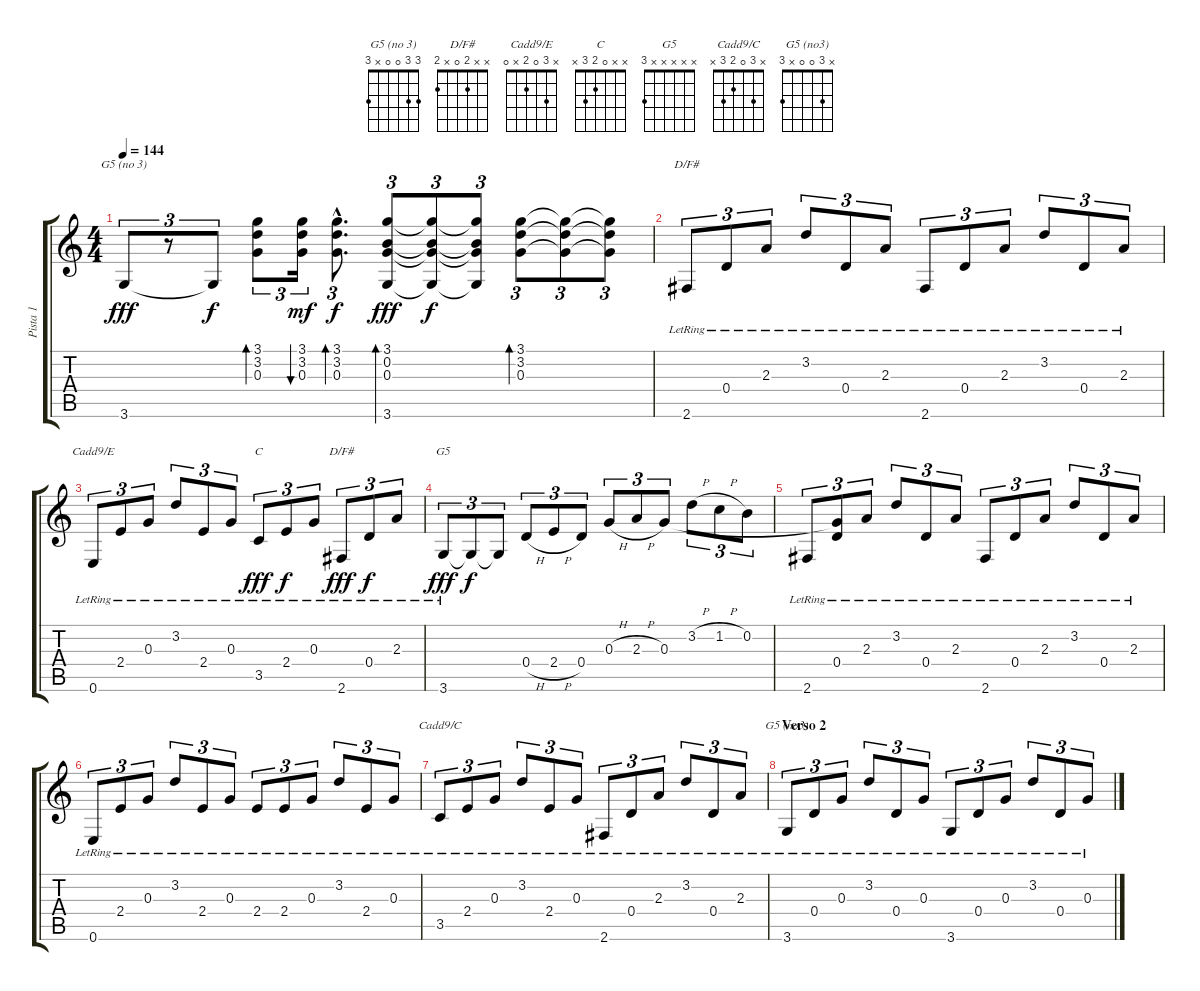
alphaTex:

\track ("Pista 1" "Pista 1") {instrument electricguitarjazz}
\staff {score tabs}
\tuning (E4 B3 G3 D3 A2 E2) {hide}
\chord ("G5 (no 3)" 3 3 0 0 x 3)
\chord ("D/F#" x 3 2 0 x 2)
\chord ("Cadd9/E" x 3 0 2 x 0)
\chord ("C" x x 0 2 3 x)
\chord ("D/F#" x x 2 0 x 2)
\chord ("G5" x x x x x 3)
\chord ("Cadd9/C" x 3 0 2 3 x)
\chord ("G5 (no3)" x 3 0 0 x 3)
\ts (4 4)
\tempo 144
\clef g2
\ks c
3.6.8{tu (3 2) ch "G5 (no 3)" dy fff} r.8{tu (3 2)} 3.6{t}.8{tu (3 2) dy f} (3.1 3.2 0.3).8{tu (3 2) bd 120} (3.1 3.2 0.3).16{tu (3 2) bu 120 dy mf} (3.1{hac} 3.2{hac} 0.3{hac}).8{d tu (3 2) bd 120 dy f} (3.1 0.2 0.3 3.6).8{tu (3 2) bd 60 dy fff} (3.1{t} 0.2{t} 0.3{t} 3.6{t}).8{tu (3 2) dy f} (3.1{t} 0.2{t} 0.3{t} 3.6{t}).8{tu (3 2)} (3.1 3.2 0.3).8{tu (3 2) bd 120} (3.1{t} 3.2{t} 0.3{t}).8{tu (3 2)} (3.1{t} 3.2{t} 0.3{t}).8{tu (3 2)} |
2.6{lr}.8{tu (3 2) ch "D/F#"} 0.4{lr}.8{tu (3 2)} 2.3{lr}.8{tu (3 2)} 3.2{lr}.8{tu (3 2)} 0.4{lr}.8{tu (3 2)} 2.3{lr}.8{tu (3 2)} 2.6{lr}.8{tu (3 2)} 0.4{lr}.8{tu (3 2)} 2.3{lr}.8{tu (3 2)} 3.2{lr}.8{tu (3 2)} 0.4{lr}.8{tu (3 2)} 2.3{lr}.8{tu (3 2)} |
0.6{lr}.8{tu (3 2) ch "Cadd9/E"} 2.4{lr}.8{tu (3 2)} 0.3{lr}.8{tu (3 2)} 3.2{lr}.8{tu (3 2)} 2.4{lr}.8{tu (3 2)} 0.3{lr}.8{tu (3 2)} 3.5{lr}.8{tu (3 2) ch "C" dy fff} 2.4{lr}.8{tu (3 2) dy f} 0.3{lr}.8{tu (3 2)} 2.6{lr}.8{tu (3 2) ch "D/F#" dy fff} 0.4{lr}.8{tu (3 2) dy f} 2.3{lr}.8{tu (3 2)} |
3.6{lr}.8{tu (3 2) ch "G5" dy fff} 3.6{t}.8{tu (3 2) dy f} 3.6{t}.8{tu (3 2)} 0.4{h}.8{tu (3 2)} 2.4{h}.8{tu (3 2)} 0.4.8{tu (3 2)} 0.3{h}.8{tu (3 2)} 2.3{h}.8{tu (3 2)} 0.3.8{tu (3 2)} 3.2{h}.8{tu (3 2)} 1.2{h}.8{tu (3 2)} 0.2.8{tu (3 2)} |
2.6{lr}.8{tu (3 2)} (0.3{t} 0.4{lr}).8{tu (3 2)} 2.3{lr}.8{tu (3 2)} 3.2{lr}.8{tu (3 2)} 0.4{lr}.8{tu (3 2)} 2.3{lr}.8{tu (3 2)} 2.6{lr}.8{tu (3 2)} 0.4{lr}.8{tu (3 2)} 2.3{lr}.8{tu (3 2)} 3.2{lr}.8{tu (3 2)} 0.4{lr}.8{tu (3 2)} 2.3{lr}.8{tu (3 2)} |
0.6{lr}.8{tu (3 2)} 2.4{lr}.8{tu (3 2)} 0.3{lr}.8{tu (3 2)} 3.2{lr}.8{tu (3 2)} 2.4{lr}.8{tu (3 2)} 0.3{lr}.8{tu (3 2)} 2.4{lr}.8{tu (3 2)} 2.4{lr}.8{tu (3 2)} 0.3{lr}.8{tu (3 2)} 3.2{lr}.8{tu (3 2)} 2.4{lr}.8{tu (3 2)} 0.3{lr}.8{tu (3 2)} |
3.5{lr}.8{tu (3 2) ch "Cadd9/C"} 2.4{lr}.8{tu (3 2)} 0.3{lr}.8{tu (3 2)} 3.2{lr}.8{tu (3 2)} 2.4{lr}.8{tu (3 2)} 0.3{lr}.8{tu (3 2)} 2.6{lr}.8{tu (3 2)} 0.4{lr}.8{tu (3 2)} 2.3{lr}.8{tu (3 2)} 3.2{lr}.8{tu (3 2)} 0.4{lr}.8{tu (3 2)} 2.3{lr}.8{tu (3 2)} |
\section ("" "Verso 2")
3.6{lr}.8{tu (3 2) ch "G5 (no3)"} 0.4{lr}.8{tu (3 2)} 0.3{lr}.8{tu (3 2)} 3.2{lr}.8{tu (3 2)} 0.4{lr}.8{tu (3 2)} 0.3{lr}.8{tu (3 2)} 3.6{lr}.8{tu (3 2)} 0.4{lr}.8{tu (3 2)} 0.3{lr}.8{tu (3 2)} 3.2{lr}.8{tu (3 2)} 0.4{lr}.8{tu (3 2)} 0.3{lr}.8{tu (3 2)}
